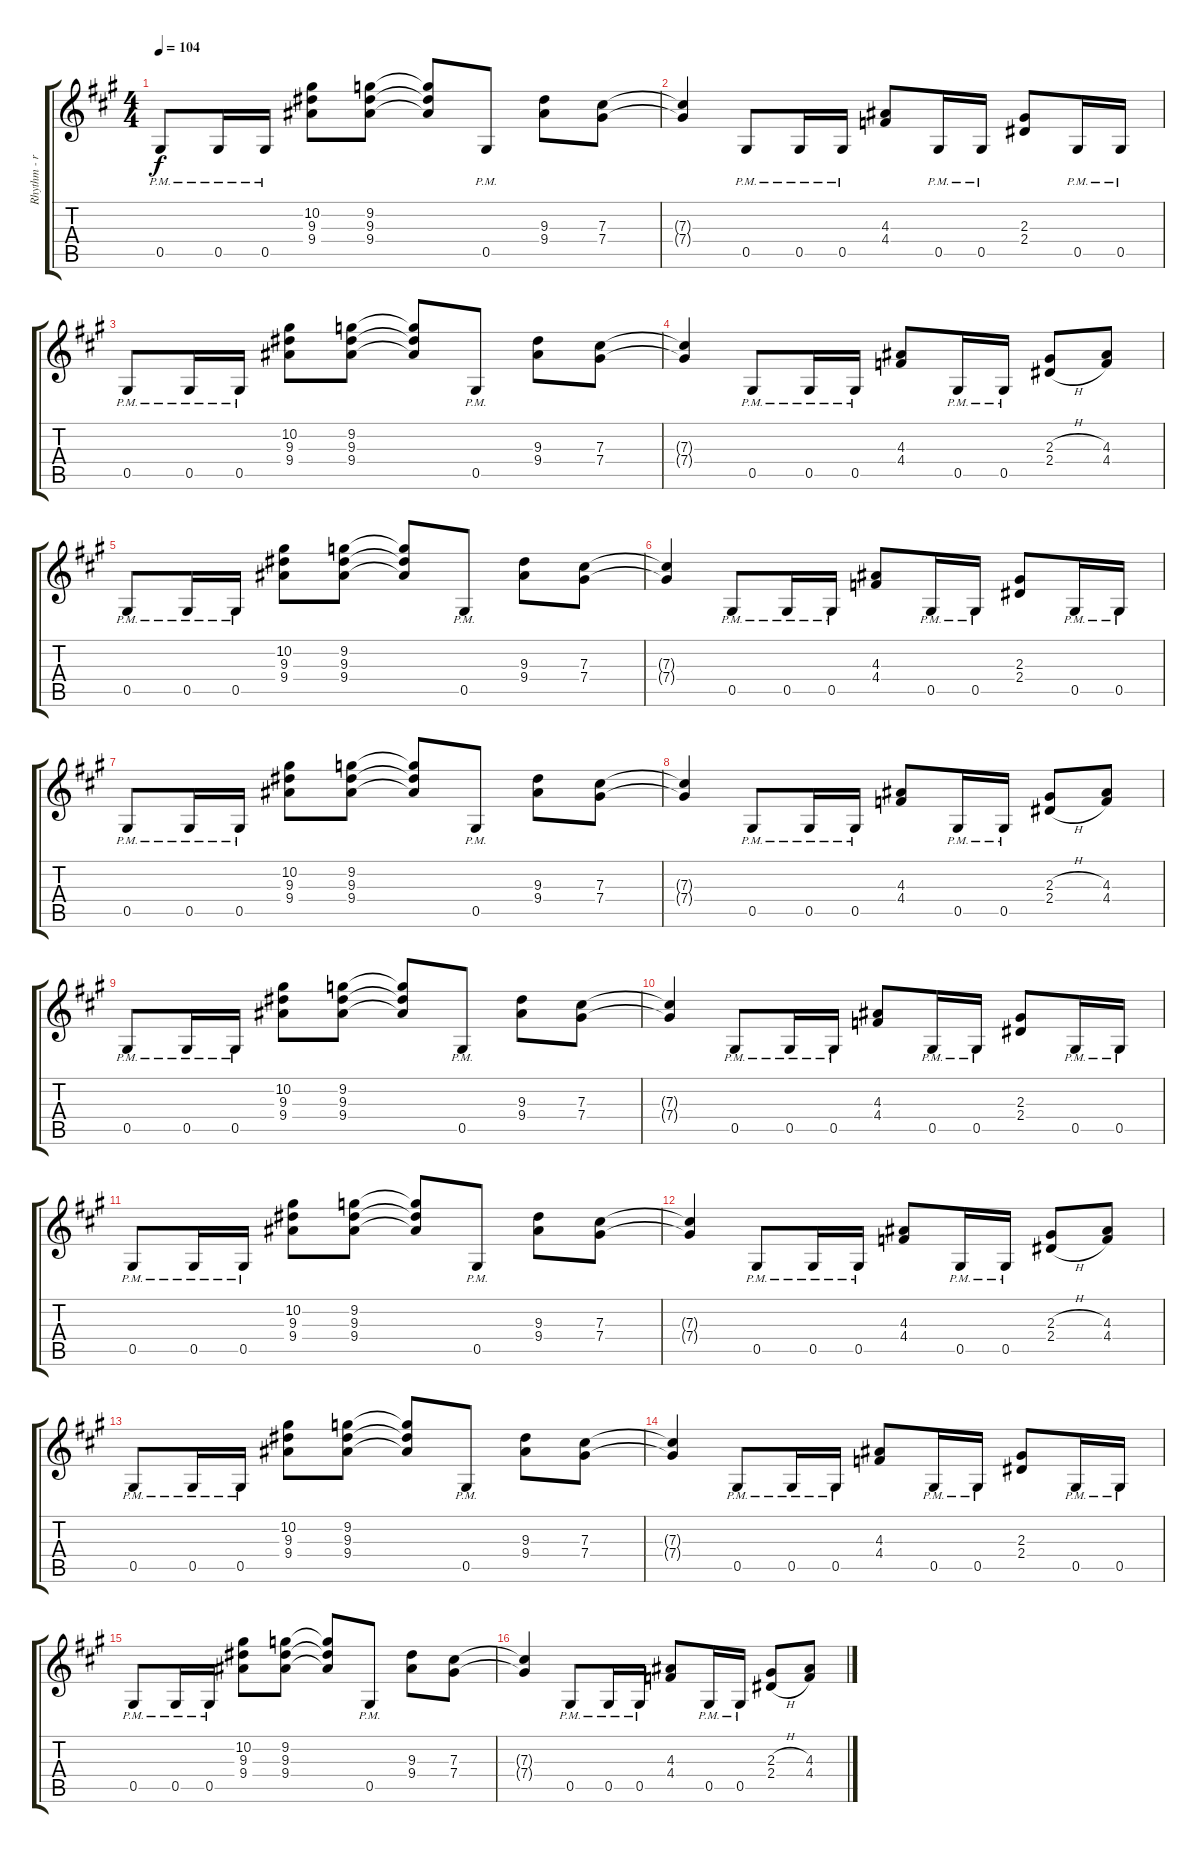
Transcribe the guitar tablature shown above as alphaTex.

\track ("Rhythm - right" "Rhythm - r") {instrument distortionguitar}
\staff {score tabs}
\tuning (Eb4 Bb3 Gb3 Db3 Ab2 Eb2) {hide}
\ts (4 4)
\tempo 104
\clef g2
\ks a
0.5{pm}.8{dy f} 0.5{pm}.16 0.5{pm}.16 (10.2 9.3 9.4).8 (9.2 9.3 9.4).8 (9.2{t} 9.3{t} 9.4{t}).8 0.5{pm}.8 (9.3 9.4).8 (7.3 7.4).8 |
(7.3{t} 7.4{t}).4 0.5{pm}.8 0.5{pm}.16 0.5{pm}.16 (4.3 4.4).8 0.5{pm}.16 0.5{pm}.16 (2.3 2.4).8 0.5{pm}.16 0.5{pm}.16 |
0.5{pm}.8 0.5{pm}.16 0.5{pm}.16 (10.2 9.3 9.4).8 (9.2 9.3 9.4).8 (9.2{t} 9.3{t} 9.4{t}).8 0.5{pm}.8 (9.3 9.4).8 (7.3 7.4).8 |
(7.3{t} 7.4{t}).4 0.5{pm}.8 0.5{pm}.16 0.5{pm}.16 (4.3 4.4).8 0.5{pm}.16 0.5{pm}.16 (2.3{h} 2.4{h}).8 (4.3 4.4).8 |
0.5{pm}.8 0.5{pm}.16 0.5{pm}.16 (10.2 9.3 9.4).8 (9.2 9.3 9.4).8 (9.2{t} 9.3{t} 9.4{t}).8 0.5{pm}.8 (9.3 9.4).8 (7.3 7.4).8 |
(7.3{t} 7.4{t}).4 0.5{pm}.8 0.5{pm}.16 0.5{pm}.16 (4.3 4.4).8 0.5{pm}.16 0.5{pm}.16 (2.3 2.4).8 0.5{pm}.16 0.5{pm}.16 |
0.5{pm}.8 0.5{pm}.16 0.5{pm}.16 (10.2 9.3 9.4).8 (9.2 9.3 9.4).8 (9.2{t} 9.3{t} 9.4{t}).8 0.5{pm}.8 (9.3 9.4).8 (7.3 7.4).8 |
(7.3{t} 7.4{t}).4 0.5{pm}.8 0.5{pm}.16 0.5{pm}.16 (4.3 4.4).8 0.5{pm}.16 0.5{pm}.16 (2.3{h} 2.4{h}).8 (4.3 4.4).8 |
0.5{pm}.8 0.5{pm}.16 0.5{pm}.16 (10.2 9.3 9.4).8 (9.2 9.3 9.4).8 (9.2{t} 9.3{t} 9.4{t}).8 0.5{pm}.8 (9.3 9.4).8 (7.3 7.4).8 |
(7.3{t} 7.4{t}).4 0.5{pm}.8 0.5{pm}.16 0.5{pm}.16 (4.3 4.4).8 0.5{pm}.16 0.5{pm}.16 (2.3 2.4).8 0.5{pm}.16 0.5{pm}.16 |
0.5{pm}.8 0.5{pm}.16 0.5{pm}.16 (10.2 9.3 9.4).8 (9.2 9.3 9.4).8 (9.2{t} 9.3{t} 9.4{t}).8 0.5{pm}.8 (9.3 9.4).8 (7.3 7.4).8 |
(7.3{t} 7.4{t}).4 0.5{pm}.8 0.5{pm}.16 0.5{pm}.16 (4.3 4.4).8 0.5{pm}.16 0.5{pm}.16 (2.3{h} 2.4{h}).8 (4.3 4.4).8 |
0.5{pm}.8 0.5{pm}.16 0.5{pm}.16 (10.2 9.3 9.4).8 (9.2 9.3 9.4).8 (9.2{t} 9.3{t} 9.4{t}).8 0.5{pm}.8 (9.3 9.4).8 (7.3 7.4).8 |
(7.3{t} 7.4{t}).4 0.5{pm}.8 0.5{pm}.16 0.5{pm}.16 (4.3 4.4).8 0.5{pm}.16 0.5{pm}.16 (2.3 2.4).8 0.5{pm}.16 0.5{pm}.16 |
0.5{pm}.8 0.5{pm}.16 0.5{pm}.16 (10.2 9.3 9.4).8 (9.2 9.3 9.4).8 (9.2{t} 9.3{t} 9.4{t}).8 0.5{pm}.8 (9.3 9.4).8 (7.3 7.4).8 |
(7.3{t} 7.4{t}).4 0.5{pm}.8 0.5{pm}.16 0.5{pm}.16 (4.3 4.4).8 0.5{pm}.16 0.5{pm}.16 (2.3{h} 2.4{h}).8 (4.3 4.4).8
